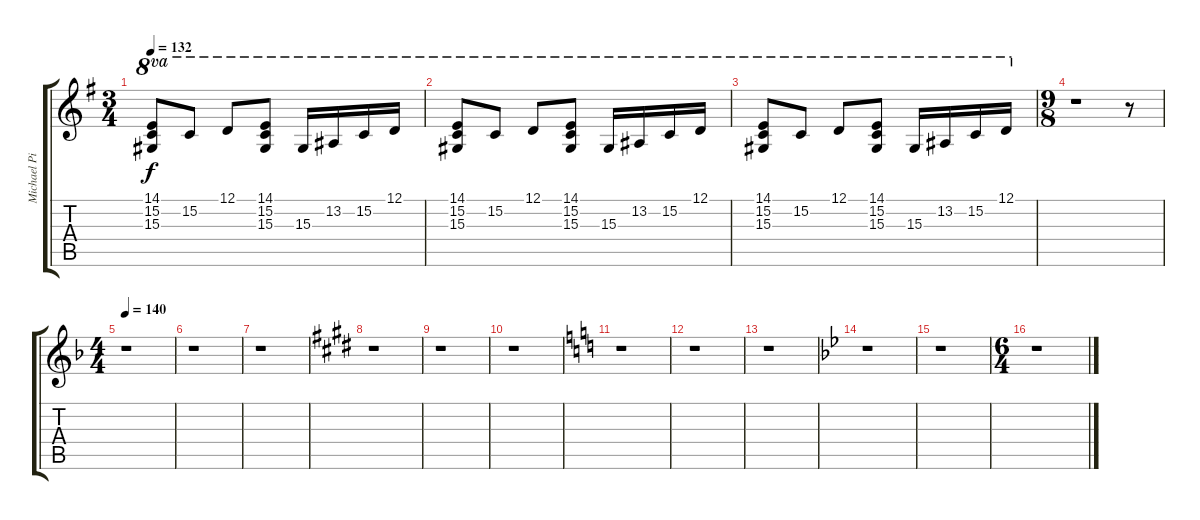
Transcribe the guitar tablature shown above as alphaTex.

\track ("Michael Pinnella (piano)" "Michael Pi") {instrument acousticgrandpiano}
\staff {score tabs}
\tuning (D4 A3 F3 C3 G2 D2) {hide}
\ts (3 4)
\tempo 132
\clef g2
\ks eminor
(14.1 15.2 15.3).8{ot 8va dy f} 15.2.8{ot 8va} 12.1.8{ot 8va} (14.1 15.2 15.3).8{ot 8va} 15.3.16{ot 8va} 13.2.16{ot 8va} 15.2.16{ot 8va} 12.1.16{ot 8va} |
(14.1 15.2 15.3).8{ot 8va} 15.2.8{ot 8va} 12.1.8{ot 8va} (14.1 15.2 15.3).8{ot 8va} 15.3.16{ot 8va} 13.2.16{ot 8va} 15.2.16{ot 8va} 12.1.16{ot 8va} |
(14.1 15.2 15.3).8{ot 8va} 15.2.8{ot 8va} 12.1.8{ot 8va} (14.1 15.2 15.3).8{ot 8va} 15.3.16{ot 8va} 13.2.16{ot 8va} 15.2.16{ot 8va} 12.1.16{ot 8va} |
\ts (9 8)
r.1 r.8 |
\ts (4 4)
\tempo 140
\ks dminor
r.1 |
r.1 |
r.1 |
\ks c#minor
r.1 |
r.1 |
r.1 |
\ks aminor
r.1 |
r.1 |
r.1 |
\ks gminor
r.1 |
r.1 |
\ts (6 4)
r.1
